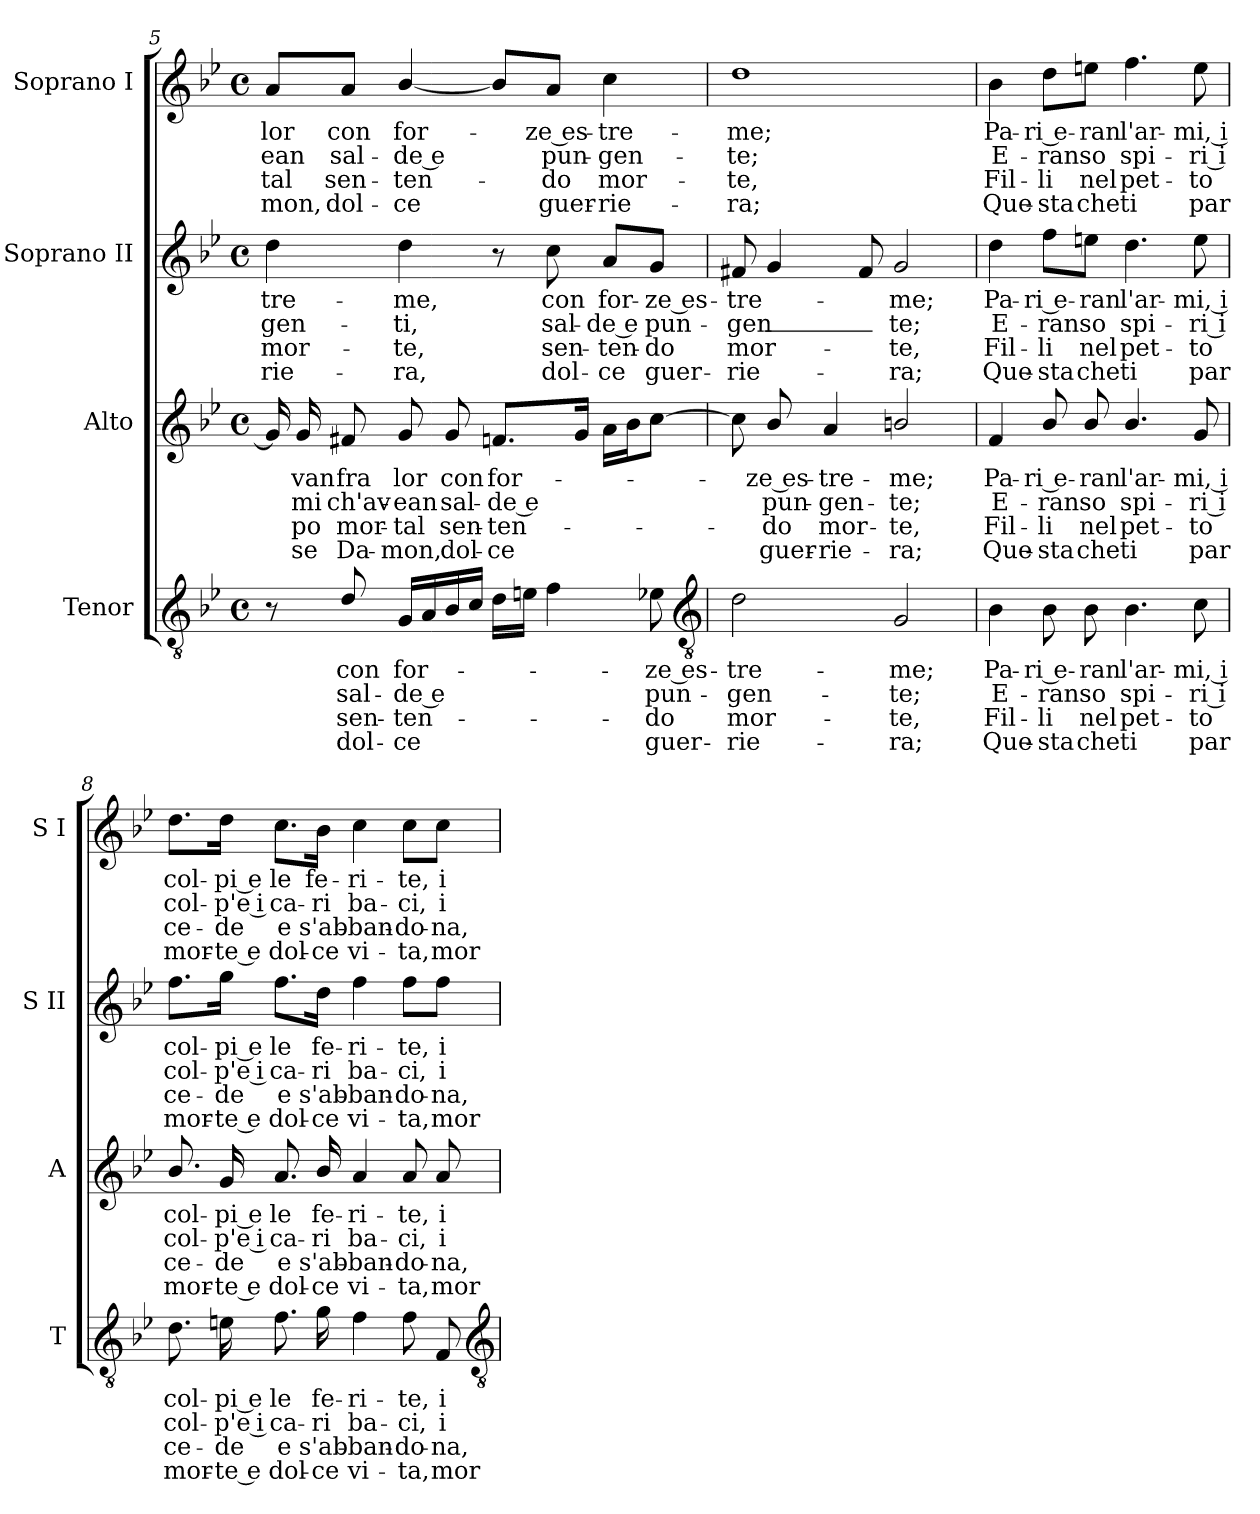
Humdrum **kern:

**kern	**text	**text	**text	**text	**kern	**text	**text	**text	**text	**kern	**text	**text	**text	**text	**kern	**text	**text	**text	**text
*part4	*part4	*part4	*part4	*part4	*part3	*part3	*part3	*part3	*part3	*part2	*part2	*part2	*part2	*part2	*part1	*part1	*part1	*part1	*part1
*staff4	*staff4	*staff4	*staff4	*staff4	*staff3	*staff3	*staff3	*staff3	*staff3	*staff2	*staff2	*staff2	*staff2	*staff2	*staff1	*staff1	*staff1	*staff1	*staff1
*I"Tenor	*	*	*	*	*I"Alto	*	*	*	*	*I"Soprano II	*	*	*	*	*I"Soprano I	*	*	*	*
*I'T	*	*	*	*	*I'A	*	*	*	*	*I'S II	*	*	*	*	*I'S I	*	*	*	*
*clefGv2	*	*	*	*	*clefG2	*	*	*	*	*clefG2	*	*	*	*	*clefG2	*	*	*	*
*k[b-e-]	*	*	*	*	*k[b-e-]	*	*	*	*	*k[b-e-]	*	*	*	*	*k[b-e-]	*	*	*	*
*M4/4	*	*	*	*	*M4/4	*	*	*	*	*M4/4	*	*	*	*	*M4/4	*	*	*	*
*met(c)	*	*	*	*	*met(c)	*	*	*	*	*met(c)	*	*	*	*	*met(c)	*	*	*	*
=5	=5	=5	=5	=5	=5	=5	=5	=5	=5	=5	=5	=5	=5	=5	=5	=5	=5	=5	=5
!	!	!	!	!	!	!	!	!	!	!	!LO:LY:b	!LO:LY:b	!LO:LY:b	!LO:LY:b	!	!LO:LY:b	!LO:LY:b	!LO:LY:b	!LO:LY:b
8r	.	.	.	.	16g]	.	.	.	.	4dd	-tre-	-gen-	-mor-	-rie-	8a/L	-lor	ean	tal	mon,
!	!	!	!	!	!	!LO:LY:b	!LO:LY:b	!LO:LY:b	!LO:LY:b	!	!	!	!	!	!	!	!	!	!
.	.	.	.	.	16g	van	mi	po	se	.	.	.	.	.	.	.	.	.	.
!	!LO:LY:b	!LO:LY:b	!LO:LY:b	!LO:LY:b	!	!LO:LY:b	!LO:LY:b	!LO:LY:b	!LO:LY:b	!	!	!	!	!	!	!LO:LY:b	!LO:LY:b	!LO:LY:b	!LO:LY:b
8d/	con	sal-	-sen-	-dol-	8f#X	fra	ch'av-	-mor-	-Da-	.	.	.	.	.	8a/J	con	sal-	-sen-	-dol-
!	!LO:LY:b	!LO:LY:b	!LO:LY:b	!LO:LY:b	!	!LO:LY:b	!LO:LY:b	!LO:LY:b	!LO:LY:b	!	!LO:LY:b	!LO:LY:b	!LO:LY:b	!LO:LY:b	!	!LO:LY:b	!LO:LY:b	!LO:LY:b	!LO:LY:b
16GLL	-for-	de e	ten-	ce	8g	-lor	ean	tal	mon,	4dd	-me,	ti,	te,	ra,	[4b-/	-for-	de e	ten-	ce
16A	.	.	.	.	.	.	.	.	.	.	.	.	.	.	.	.	.	.	.
!	!	!	!	!	!	!LO:LY:b	!LO:LY:b	!LO:LY:b	!LO:LY:b	!	!	!	!	!	!	!	!	!	!
16B-	.	.	.	.	8g	con	sal-	-sen-	-dol-	.	.	.	.	.	.	.	.	.	.
16cJJ	.	.	.	.	.	.	.	.	.	.	.	.	.	.	.	.	.	.	.
!	!	!	!	!	!	!LO:LY:b	!LO:LY:b	!LO:LY:b	!LO:LY:b	!	!	!	!	!	!	!	!	!	!
16dLL	.	.	.	.	8.fnL	-for-	de e	ten-	ce	8r	.	.	.	.	8b-/L]	.	.	.	.
16enJJ	.	.	.	.	.	.	.	.	.	.	.	.	.	.	.	.	.	.	.
!	!	!	!	!	!	!	!	!	!	!	!LO:LY:b	!LO:LY:b	!LO:LY:b	!LO:LY:b	!	!LO:LY:b	!LO:LY:b	!LO:LY:b	!LO:LY:b
4f	.	.	.	.	.	.	.	.	.	8cc	con	sal-	-sen-	-dol-	8a/J	ze es-	-pun-	-do	guer-
.	.	.	.	.	16gJk	.	.	.	.	.	.	.	.	.	.	.	.	.	.
!	!	!	!	!	!	!	!	!	!	!	!LO:LY:b	!LO:LY:b	!LO:LY:b	!LO:LY:b	!	!LO:LY:b	!LO:LY:b	!LO:LY:b	!LO:LY:b
.	.	.	.	.	16aLL	.	.	.	.	8a/L	-for-	-de e	ten-	-ce	4cc	-tre-	-gen-	-mor-	-rie-
.	.	.	.	.	16b-J	.	.	.	.	.	.	.	.	.	.	.	.	.	.
!	!LO:LY:b	!LO:LY:b	!LO:LY:b	!LO:LY:b	!	!	!	!	!	!	!LO:LY:b	!LO:LY:b	!LO:LY:b	!LO:LY:b	!	!	!	!	!
8e-X	ze es-	-pun-	-do	guer-	[8ccJ	.	.	.	.	8g/J	ze es-	-pun-	-do	guer-	.	.	.	.	.
*clefGv2	*	*	*	*	*	*	*	*	*	*	*	*	*	*	*	*	*	*	*
!!LO:PB:g=z
=6	=6	=6	=6	=6	=6	=6	=6	=6	=6	=6	=6	=6	=6	=6	=6	=6	=6	=6	=6
!	!LO:LY:b	!LO:LY:b	!LO:LY:b	!LO:LY:b	!	!	!	!	!	!	!LO:LY:b	!LO:LY:b	!LO:LY:b	!LO:LY:b	!	!LO:LY:b	!LO:LY:b	!LO:LY:b	!LO:LY:b
2d	-tre-	-gen-	-mor-	-rie-	8cc\]	.	.	.	.	8f#X	-tre-	gen_-	-mor-	rie-	1dd	-me;	te;	te,	ra;
!	!	!	!	!	!	!LO:LY:b	!LO:LY:b	!LO:LY:b	!LO:LY:b	!	!	!	!	!	!	!	!	!	!
.	.	.	.	.	8b-/	ze es-	pun-	-do	guer-	4g	.	.	.	.	.	.	.	.	.
!	!	!	!	!	!	!LO:LY:b	!LO:LY:b	!LO:LY:b	!LO:LY:b	!	!	!	!	!	!	!	!	!	!
.	.	.	.	.	4a	-tre-	-gen-	-mor-	-rie-	.	.	.	.	.	.	.	.	.	.
.	.	.	.	.	.	.	.	.	.	8f#	.	.	.	.	.	.	.	.	.
!	!LO:LY:b	!LO:LY:b	!LO:LY:b	!LO:LY:b	!	!LO:LY:b	!LO:LY:b	!LO:LY:b	!LO:LY:b	!	!LO:LY:b	!LO:LY:b	!LO:LY:b	!LO:LY:b	!	!	!	!	!
2G	-me;	te;	te,	ra;	2bn/	-me;	te;	te,	ra;	2g	me;	te;	te,	ra;	.	.	.	.	.
=7	=7	=7	=7	=7	=7	=7	=7	=7	=7	=7	=7	=7	=7	=7	=7	=7	=7	=7	=7
!	!LO:LY:b	!LO:LY:b	!LO:LY:b	!LO:LY:b	!	!LO:LY:b	!LO:LY:b	!LO:LY:b	!LO:LY:b	!	!LO:LY:b	!LO:LY:b	!LO:LY:b	!LO:LY:b	!	!LO:LY:b	!LO:LY:b	!LO:LY:b	!LO:LY:b
4B-	Pa-	-E-	-Fil-	-Que-	4f	Pa-	-E-	-Fil-	-Que-	4dd	Pa-	-E-	-Fil-	-Que-	4b-	Pa-	-E-	-Fil-	-Que-
!	!LO:LY:b	!LO:LY:b	!LO:LY:b	!LO:LY:b	!	!LO:LY:b	!LO:LY:b	!LO:LY:b	!LO:LY:b	!	!LO:LY:b	!LO:LY:b	!LO:LY:b	!LO:LY:b	!	!LO:LY:b	!LO:LY:b	!LO:LY:b	!LO:LY:b
8B-	-ri e-	-ran	li	sta	8b-/	-ri e-	-ran	li	sta	8ff\L	-ri e-	-ran	li	sta	8dd\L	-ri e-	-ran	li	sta
!	!LO:LY:b	!LO:LY:b	!LO:LY:b	!LO:LY:b	!	!LO:LY:b	!LO:LY:b	!LO:LY:b	!LO:LY:b	!	!LO:LY:b	!LO:LY:b	!LO:LY:b	!LO:LY:b	!	!LO:LY:b	!LO:LY:b	!LO:LY:b	!LO:LY:b
8B-	ran	so	nel	che	8b-/	ran	so	nel	che	8een\J	ran	so	nel	che	8een\J	ran	so	nel	che
!	!LO:LY:b	!LO:LY:b	!LO:LY:b	!LO:LY:b	!	!LO:LY:b	!LO:LY:b	!LO:LY:b	!LO:LY:b	!	!LO:LY:b	!LO:LY:b	!LO:LY:b	!LO:LY:b	!	!LO:LY:b	!LO:LY:b	!LO:LY:b	!LO:LY:b
4.B-	l'ar-	-spi-	-pet-	-ti	4.b-/	l'ar-	-spi-	-pet-	-ti	4.dd	l'ar-	-spi-	-pet-	-ti	4.ff	l'ar-	-spi-	-pet-	-ti
!	!LO:LY:b	!LO:LY:b	!LO:LY:b	!LO:LY:b	!	!LO:LY:b	!LO:LY:b	!LO:LY:b	!LO:LY:b	!	!LO:LY:b	!LO:LY:b	!LO:LY:b	!LO:LY:b	!	!LO:LY:b	!LO:LY:b	!LO:LY:b	!LO:LY:b
8c	mi, i	ri i	to	par	8g	mi, i	ri i	to	par	8ee	mi, i	ri i	to	par	8ee	mi, i	ri i	to	par
=8	=8	=8	=8	=8	=8	=8	=8	=8	=8	=8	=8	=8	=8	=8	=8	=8	=8	=8	=8
!	!LO:LY:b	!LO:LY:b	!LO:LY:b	!LO:LY:b	!	!LO:LY:b	!LO:LY:b	!LO:LY:b	!LO:LY:b	!	!LO:LY:b	!LO:LY:b	!LO:LY:b	!LO:LY:b	!	!LO:LY:b	!LO:LY:b	!LO:LY:b	!LO:LY:b
8.d	col-	-col-	-ce-	-mor-	8.b-/	col-	-col-	-ce-	-mor-	8.ff\L	col-	-col-	-ce-	-mor-	8.dd\L	col-	-col-	-ce-	-mor-
!	!LO:LY:b	!LO:LY:b	!LO:LY:b	!LO:LY:b	!	!LO:LY:b	!LO:LY:b	!LO:LY:b	!LO:LY:b	!	!LO:LY:b	!LO:LY:b	!LO:LY:b	!LO:LY:b	!	!LO:LY:b	!LO:LY:b	!LO:LY:b	!LO:LY:b
16en	-pi e	p'e i	de	te e	16g	-pi e	p'e i	de	te e	16gg\Jk	-pi e	p'e i	de	te e	16dd\Jk	-pi e	p'e i	de	te e
!	!LO:LY:b	!LO:LY:b	!LO:LY:b	!LO:LY:b	!	!LO:LY:b	!LO:LY:b	!LO:LY:b	!LO:LY:b	!	!LO:LY:b	!LO:LY:b	!LO:LY:b	!LO:LY:b	!	!LO:LY:b	!LO:LY:b	!LO:LY:b	!LO:LY:b
8.f	le	ca-	-e	dol-	8.a	le	ca-	-e	dol-	8.ff\L	le	ca-	-e	dol-	8.cc\L	le	ca-	-e	dol-
!	!LO:LY:b	!LO:LY:b	!LO:LY:b	!LO:LY:b	!	!LO:LY:b	!LO:LY:b	!LO:LY:b	!LO:LY:b	!	!LO:LY:b	!LO:LY:b	!LO:LY:b	!LO:LY:b	!	!LO:LY:b	!LO:LY:b	!LO:LY:b	!LO:LY:b
16g	-fe-	-ri	s'ab-	-ce	16b-/	-fe-	-ri	s'ab-	-ce	16dd\Jk	-fe-	-ri	s'ab-	-ce	16b-\Jk	-fe-	-ri	s'ab-	-ce
!	!LO:LY:b	!LO:LY:b	!LO:LY:b	!LO:LY:b	!	!LO:LY:b	!LO:LY:b	!LO:LY:b	!LO:LY:b	!	!LO:LY:b	!LO:LY:b	!LO:LY:b	!LO:LY:b	!	!LO:LY:b	!LO:LY:b	!LO:LY:b	!LO:LY:b
4f	ri-	-ba-	-ban-	-vi-	4a	ri-	-ba-	-ban-	-vi-	4ff	ri-	-ba-	-ban-	-vi-	4cc	ri-	-ba-	-ban-	-vi-
!	!LO:LY:b	!LO:LY:b	!LO:LY:b	!LO:LY:b	!	!LO:LY:b	!LO:LY:b	!LO:LY:b	!LO:LY:b	!	!LO:LY:b	!LO:LY:b	!LO:LY:b	!LO:LY:b	!	!LO:LY:b	!LO:LY:b	!LO:LY:b	!LO:LY:b
8f	-te,	ci,	do-	-ta,	8a	-te,	ci,	do-	-ta,	8ff\L	-te,	ci,	do-	-ta,	8cc\L	-te,	ci,	do-	-ta,
!	!LO:LY:b	!LO:LY:b	!LO:LY:b	!LO:LY:b	!	!LO:LY:b	!LO:LY:b	!LO:LY:b	!LO:LY:b	!	!LO:LY:b	!LO:LY:b	!LO:LY:b	!LO:LY:b	!	!LO:LY:b	!LO:LY:b	!LO:LY:b	!LO:LY:b
8F	i	i	na,	mor-	8a	i	i	na,	mor-	8ff\J	i	i	na,	mor-	8cc\J	i	i	na,	mor-
*clefGv2	*	*	*	*	*	*	*	*	*	*	*	*	*	*	*	*	*	*	*
=	=	=	=	=	=	=	=	=	=	=	=	=	=	=	=	=	=	=	=
*-	*-	*-	*-	*-	*-	*-	*-	*-	*-	*-	*-	*-	*-	*-	*-	*-	*-	*-	*-
